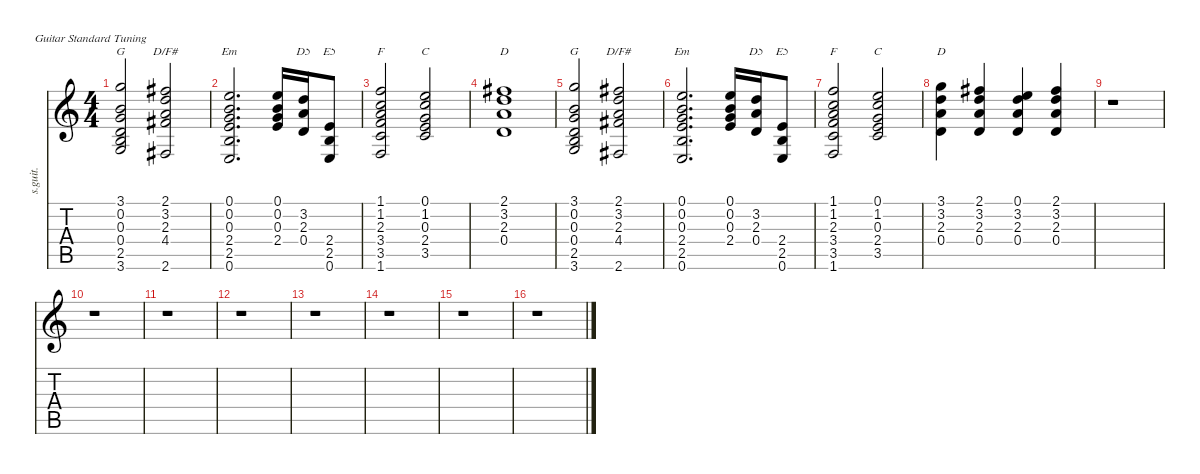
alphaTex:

\defaultSystemsLayout 4
\hideDynamics
\bracketExtendMode nobrackets
\track ("Al Kooper (Organ)" "s.guit.") {instrument drawbarorgan}
\staff {score tabs}
\tuning (E4 B3 G3 D3 A2 E2)
\displaytranspose 12
\chord ("G" 3 1 2 2 0 x) {showdiagram false}
\chord ("D/F#" 3 1 2 2 0 x) {showdiagram false}
\chord ("Em" 3 1 2 2 0 x) {showdiagram false}
\chord ("D5" 3 1 2 2 0 x) {showdiagram false}
\chord ("E5" 3 1 2 2 0 x) {showdiagram false}
\chord ("F" 3 1 2 2 0 x) {showdiagram false}
\chord ("C" 3 1 2 2 0 x) {showdiagram false}
\chord ("D" 3 1 2 2 0 x) {showdiagram false}
\ts (4 4)
\beaming (8 2 2 2 2)
\tempo (60 hide)
\clef g2
\ks c
(3.1 0.2 0.3 0.4 2.5 3.6).2{ch "G" lyrics (0 "") lyrics (1 "") lyrics (2 "") lyrics (3 "") lyrics (4 "") dy f instrument drawbarorgan} (2.1{acc #} 3.2 2.3 2.6{acc #} 4.4{acc #}).2{ch "D/F#" lyrics (0 "") lyrics (1 "") lyrics (2 "") lyrics (3 "") lyrics (4 "")} |
(0.1 0.2 0.3 2.4 2.5 0.6).2{d ch "Em" lyrics (0 "") lyrics (1 "") lyrics (2 "") lyrics (3 "") lyrics (4 "")} (0.1 0.2 0.3 2.4).16{lyrics (0 "") lyrics (1 "") lyrics (2 "") lyrics (3 "") lyrics (4 "")} (3.2 2.3 0.4).16{ch "D5" lyrics (0 "") lyrics (1 "") lyrics (2 "") lyrics (3 "") lyrics (4 "")} (2.4 2.5 0.6).8{ch "E5" lyrics (0 "") lyrics (1 "") lyrics (2 "") lyrics (3 "") lyrics (4 "")} |
(1.1 1.2 2.3 3.4 3.5 1.6).2{ch "F" lyrics (0 "") lyrics (1 "") lyrics (2 "") lyrics (3 "") lyrics (4 "")} (0.1 1.2 0.3 2.4 3.5).2{ch "C" lyrics (0 "") lyrics (1 "") lyrics (2 "") lyrics (3 "") lyrics (4 "")} |
(2.1{acc #} 3.2 2.3 0.4).1{ch "D" lyrics (0 "") lyrics (1 "") lyrics (2 "") lyrics (3 "") lyrics (4 "")} |
(3.1 0.2 0.3 0.4 2.5 3.6).2{ch "G" lyrics (0 "") lyrics (1 "") lyrics (2 "") lyrics (3 "") lyrics (4 "")} (2.1{acc #} 3.2 2.3 2.6{acc #} 4.4{acc #}).2{ch "D/F#" lyrics (0 "") lyrics (1 "") lyrics (2 "") lyrics (3 "") lyrics (4 "")} |
(0.1 0.2 0.3 2.4 2.5 0.6).2{d ch "Em" lyrics (0 "") lyrics (1 "") lyrics (2 "") lyrics (3 "") lyrics (4 "")} (0.1 0.2 0.3 2.4).16{lyrics (0 "") lyrics (1 "") lyrics (2 "") lyrics (3 "") lyrics (4 "")} (3.2 2.3 0.4).16{ch "D5" lyrics (0 "") lyrics (1 "") lyrics (2 "") lyrics (3 "") lyrics (4 "")} (2.4 2.5 0.6).8{ch "E5" lyrics (0 "") lyrics (1 "") lyrics (2 "") lyrics (3 "") lyrics (4 "")} |
(1.1 1.2 2.3 3.4 3.5 1.6).2{ch "F" lyrics (0 "") lyrics (1 "") lyrics (2 "") lyrics (3 "") lyrics (4 "")} (0.1 1.2 0.3 2.4 3.5).2{ch "C" lyrics (0 "") lyrics (1 "") lyrics (2 "") lyrics (3 "") lyrics (4 "")} |
(3.1 3.2 2.3 0.4).4{ch "D" lyrics (0 "") lyrics (1 "") lyrics (2 "") lyrics (3 "") lyrics (4 "")} (2.1{acc #} 3.2 0.4 2.3).4{lyrics (0 "") lyrics (1 "") lyrics (2 "") lyrics (3 "") lyrics (4 "")} (2.3 3.2 0.4 0.1).4{lyrics (0 "") lyrics (1 "") lyrics (2 "") lyrics (3 "") lyrics (4 "")} (2.3 0.4 3.2 2.1{acc #}).4{lyrics (0 "") lyrics (1 "") lyrics (2 "") lyrics (3 "") lyrics (4 "")} |
r.1 |
r.1 |
r.1 |
r.1 |
r.1 |
r.1 |
r.1 |
r.1
